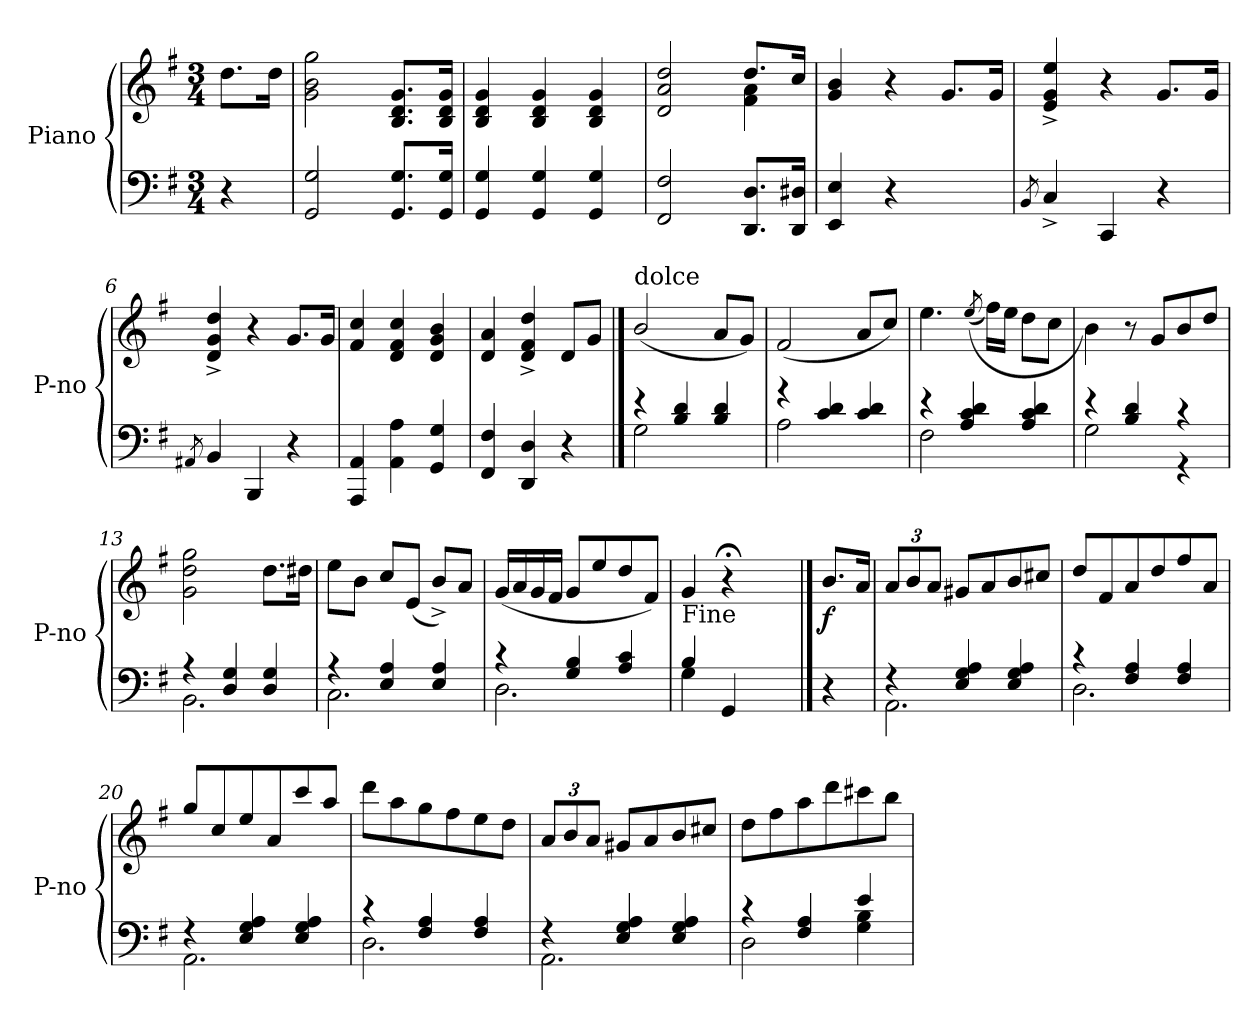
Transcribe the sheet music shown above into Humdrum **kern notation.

**kern	**kern	**dynam
*part2	*part1	*part1
*staff2	*staff1	*staff1
*I"Piano	*I"Piano	*
*I'P-no	*I'P-no	*
*clefF4	*clefG2	*
*k[f#]	*k[f#]	*
*G:	*G:	*
*M3/4	*M3/4	*
=	=	=
!	!	!LO:DY:b
4r	8.dd\L	for
.	16dd\Jk	.
=1	=1	=1
2GG/ 2G/	2g\ 2b\ 2gg\	.
8.GG/ 8.G/L	8.B/ 8.d/ 8.g/L	.
16GG/ 16G/Jk	16B/ 16d/ 16g/Jk	.
=2	=2	=2
4GG/ 4G/	4B/ 4d/ 4g/	.
4GG/ 4G/	4B/ 4d/ 4g/	.
4GG/ 4G/	4B/ 4d/ 4g/	.
=3	=3	=3
*	*^	*
2FF#/ 2F#/	2d/ 2a/ 2dd/	2ryy	.
8.DD/ 8.D/L	8.dd/L	4f#\ 4a\	.
16DD/ 16D#X/Jk	16cc/Jk	.	.
*	*v	*v	*
=4	=4	=4
4EE/ 4E/	4g/ 4b/	.
4r	4r	.
4ryy	8.g/L	.
.	16g/Jk	.
=5	=5	=5
8qBB/	.	.
4C^/	4e^/ 4g^/ 4ee^/	.
4CC/	4r	.
4r	8.g/L	.
.	16g/Jk	.
=6	=6	=6
8qAA#X/	.	.
4BB/	4d^/ 4g^/ 4dd^/	.
4BBB/	4r	.
4r	8.g/L	.
.	16g/Jk	.
=7	=7	=7
4AAA/ 4AA/	4f#/ 4cc/	.
4AA\ 4A\	4d/ 4f#/ 4cc/	.
4GG/ 4G/	4d/ 4g/ 4b/	.
=8	=8	=8
4FF#/ 4F#/	4d/ 4a/	.
4DD/ 4D/	4d^/ 4f#^/ 4dd^/	.
4r	8d/L	.
.	8g/J	.
==9	==9	==9
*^	*	*
!	!	!LO:TX:a:t=dolce	!
4r	2G\	(2b/	.
4B/ 4d/	.	.	.
4B/ 4d/	4ryy	8a/L	.
.	.	8g/J)	.
=10	=10	=10	=10
4r	2A\	(2f#/	.
4c/ 4d/	.	.	.
4c/ 4d/	4ryy	8a/L	.
.	.	8cc/J)	.
=11	=11	=11	=11
4r	2F#\	4.ee\	.
4A/ 4c/ 4d/	.	.	.
.	.	((>8qee/	.
.	.	16ff#\LL)	.
.	.	16ee\JJ	.
4A/ 4c/ 4d/	4ryy	8dd\L	.
.	.	8cc\J	.
=12	=12	=12	=12
4r	2G\	4b\)	.
4B/ 4d/	.	8r	.
.	.	8g/L	.
4r	4r	8b/	.
.	.	8dd/J	.
=13	=13	=13	=13
!	!	!	!LO:DY:b
4r	2.BB\	2g\ 2dd\ 2gg\	for
4D/ 4G/	.	.	.
4D/ 4G/	.	8.dd\L	.
.	.	16dd#X\Jk	.
=14	=14	=14	=14
4r	2.C\	8ee\L	.
.	.	8b\J	.
4E/ 4A/	.	8cc/L	.
.	.	(8e/J	.
4E/ 4A/	.	8b^/L)	.
.	.	8a/J	.
=15	=15	=15	=15
4r	2.D\	(16g/LL	.
.	.	16a/	.
.	.	16g/	.
.	.	16f#/JJ	.
4G/ 4B/	.	8g/L	.
.	.	8ee/	.
4A/ 4c/	.	8dd/	.
.	.	8f#/J)	.
=16	=16	=16	=16
!	!	!LO:TX:b:t=Fine	!
4B/	4G\	4g/	.
4GG/	2ryy	4r;<	.
4ryy	.	4ryy	.
*v	*v	*	*
==17	==17	==17
4r	8.b/L	f
.	16a/Jk	.
=18	=18	=18
*^	*	*
4r	2.AA\	12a/L	.
.	.	12b/	.
.	.	12a/J	.
4E/ 4G/ 4A/	.	8g#X/L	.
.	.	8a/	.
4E/ 4G/ 4A/	.	8b/	.
.	.	8cc#X/J	.
=19	=19	=19	=19
4r	2.D\	8dd/L	.
.	.	8f#/	.
4F#/ 4A/	.	8a/	.
.	.	8dd/	.
4F#/ 4A/	.	8ff#/	.
.	.	8a/J	.
=20	=20	=20	=20
4r	2.AA\	8gg/L	.
.	.	8cc/	.
4E/ 4G/ 4A/	.	8ee/	.
.	.	8a/	.
4E/ 4G/ 4A/	.	8ccc/	.
.	.	8aa/J	.
=21	=21	=21	=21
4r	2.D\	8ddd\L	.
.	.	8aa\	.
4F#/ 4A/	.	8gg\	.
.	.	8ff#\	.
4F#/ 4A/	.	8ee\	.
.	.	8dd\J	.
=22	=22	=22	=22
4r	2.AA\	12a/L	.
.	.	12b/	.
.	.	12a/J	.
4E/ 4G/ 4A/	.	8g#X/L	.
.	.	8a/	.
4E/ 4G/ 4A/	.	8b/	.
.	.	8cc#X/J	.
=23	=23	=23	=23
4r	2D\	8dd\L	.
.	.	8ff#\	.
4F#/ 4A/	.	8aa\	.
.	.	8ddd\	.
4e/	4G\ 4B\	8ccc#X\	.
.	.	8bb\J	.
*v	*v	*	*
=	=	=
*-	*-	*-
